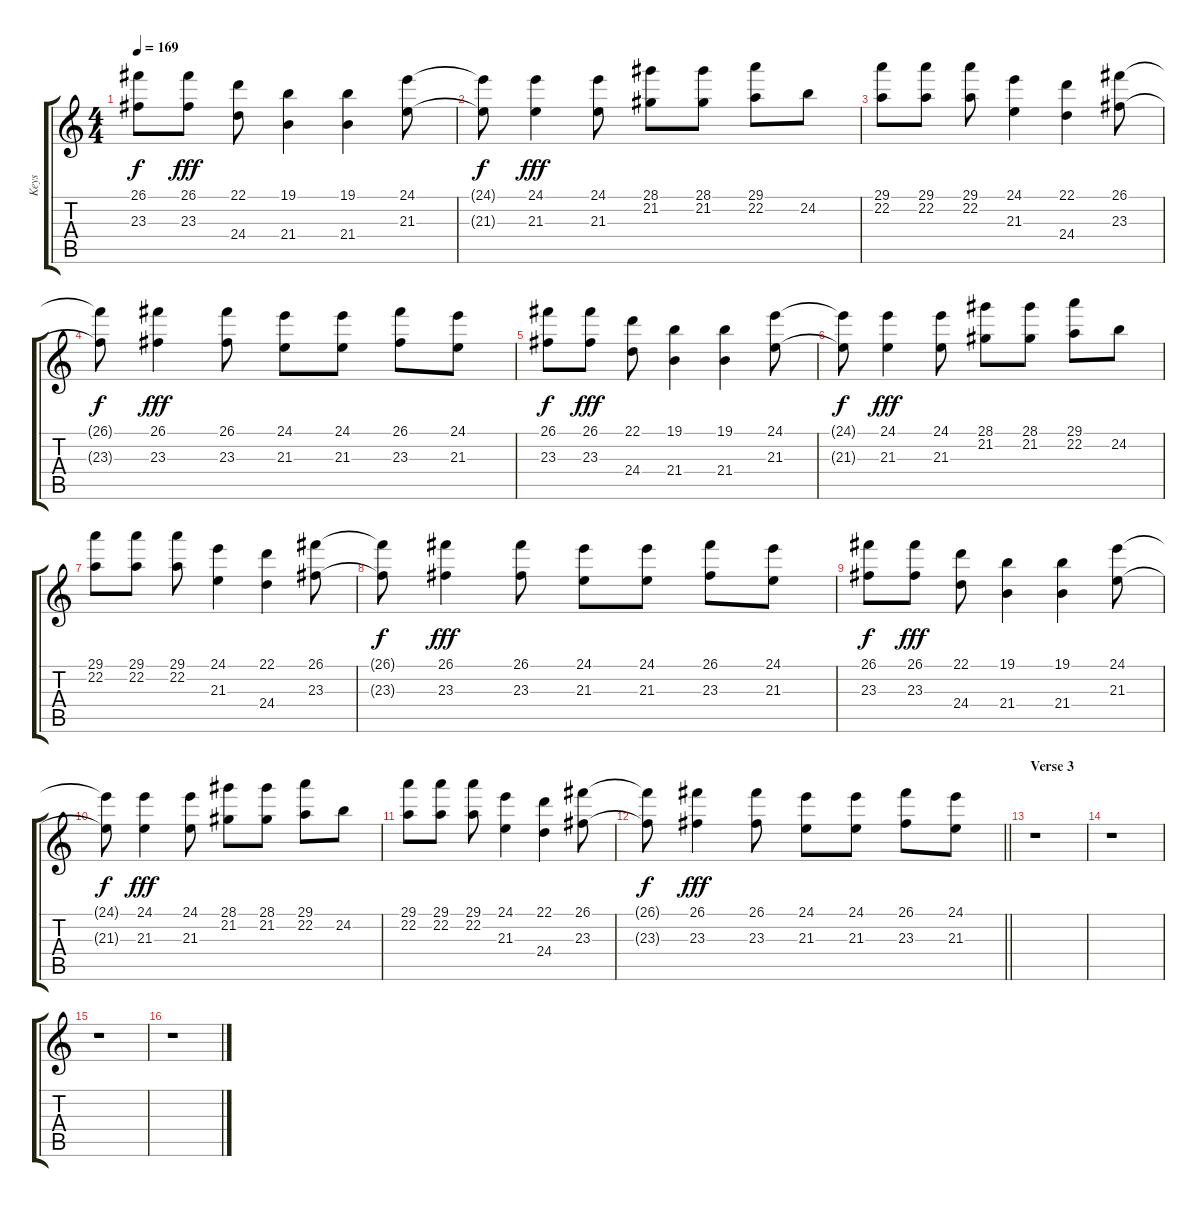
\track ("Keys" "Keys") {instrument pad1newage}
\staff {score tabs}
\tuning (E4 B3 G3 D3 A2 E2) {hide}
\ts (4 4)
\tempo 169
\clef g2
\ks c
(26.1 23.3).8{dy f} (26.1 23.3).8{dy fff} (22.1 24.4).8 (19.1 21.4).4 (19.1 21.4).4 (24.1 21.3).8 |
(24.1{t} 21.3{t}).8{dy f} (24.1 21.3).4{dy fff} (24.1 21.3).8 (28.1 21.2).8 (28.1 21.2).8 (29.1 22.2).8 24.2.8 |
(29.1 22.2).8 (29.1 22.2).8 (29.1 22.2).8 (24.1 21.3).4 (22.1 24.4).4 (26.1 23.3).8 |
(26.1{t} 23.3{t}).8{dy f} (26.1 23.3).4{dy fff} (26.1 23.3).8 (24.1 21.3).8 (24.1 21.3).8 (26.1 23.3).8 (24.1 21.3).8 |
(26.1 23.3).8{dy f} (26.1 23.3).8{dy fff} (22.1 24.4).8 (19.1 21.4).4 (19.1 21.4).4 (24.1 21.3).8 |
(24.1{t} 21.3{t}).8{dy f} (24.1 21.3).4{dy fff} (24.1 21.3).8 (28.1 21.2).8 (28.1 21.2).8 (29.1 22.2).8 24.2.8 |
(29.1 22.2).8 (29.1 22.2).8 (29.1 22.2).8 (24.1 21.3).4 (22.1 24.4).4 (26.1 23.3).8 |
(26.1{t} 23.3{t}).8{dy f} (26.1 23.3).4{dy fff} (26.1 23.3).8 (24.1 21.3).8 (24.1 21.3).8 (26.1 23.3).8 (24.1 21.3).8 |
(26.1 23.3).8{dy f} (26.1 23.3).8{dy fff} (22.1 24.4).8 (19.1 21.4).4 (19.1 21.4).4 (24.1 21.3).8 |
(24.1{t} 21.3{t}).8{dy f} (24.1 21.3).4{dy fff} (24.1 21.3).8 (28.1 21.2).8 (28.1 21.2).8 (29.1 22.2).8 24.2.8 |
(29.1 22.2).8 (29.1 22.2).8 (29.1 22.2).8 (24.1 21.3).4 (22.1 24.4).4 (26.1 23.3).8 |
\barLineRight lightlight
(26.1{t} 23.3{t}).8{dy f} (26.1 23.3).4{dy fff} (26.1 23.3).8 (24.1 21.3).8 (24.1 21.3).8 (26.1 23.3).8 (24.1 21.3).8 |
\section ("" "Verse 3")
r.1 |
r.1 |
r.1 |
r.1
